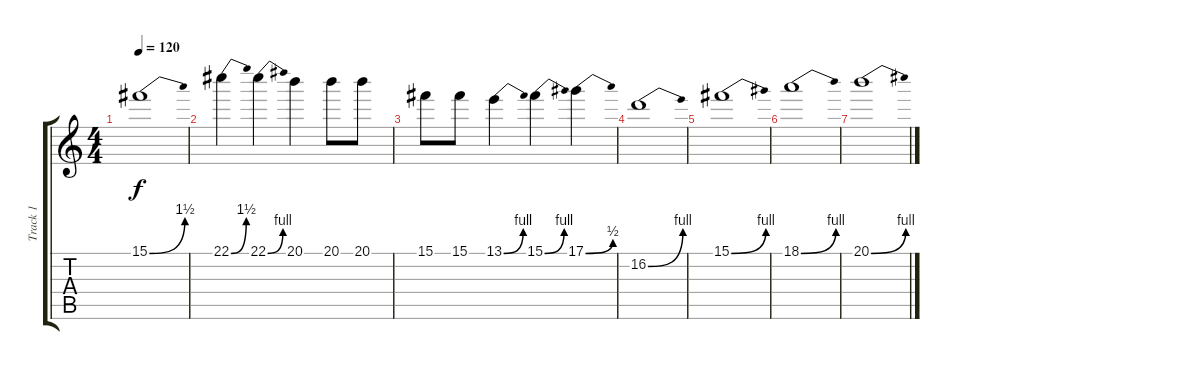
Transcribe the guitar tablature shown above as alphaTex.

\track ("Track 1" "Track 1") {instrument distortionguitar}
\staff {score tabs}
\tuning (Eb4 Bb3 Gb3 Db3 Ab2 Eb2) {hide}
\ts (4 4)
\tempo 120
\clef g2
\ks c
15.1{be (bend 0 0 60 6)}.1{dy f} |
22.1{be (bend 0 0 60 6)}.4 22.1{be (bend 0 0 60 4)}.4 20.1.4 20.1.8 20.1.8 |
15.1.8 15.1.8 13.1{be (bend 0 0 60 4)}.4 15.1{be (bend 0 0 60 4)}.4 17.1{be (bend 0 0 60 2)}.4 |
16.2{be (bend 0 0 60 4)}.1 |
15.1{be (bend 0 0 60 4)}.1 |
18.1{be (bend 0 0 60 4)}.1 |
20.1{be (bend 0 0 60 4)}.1
